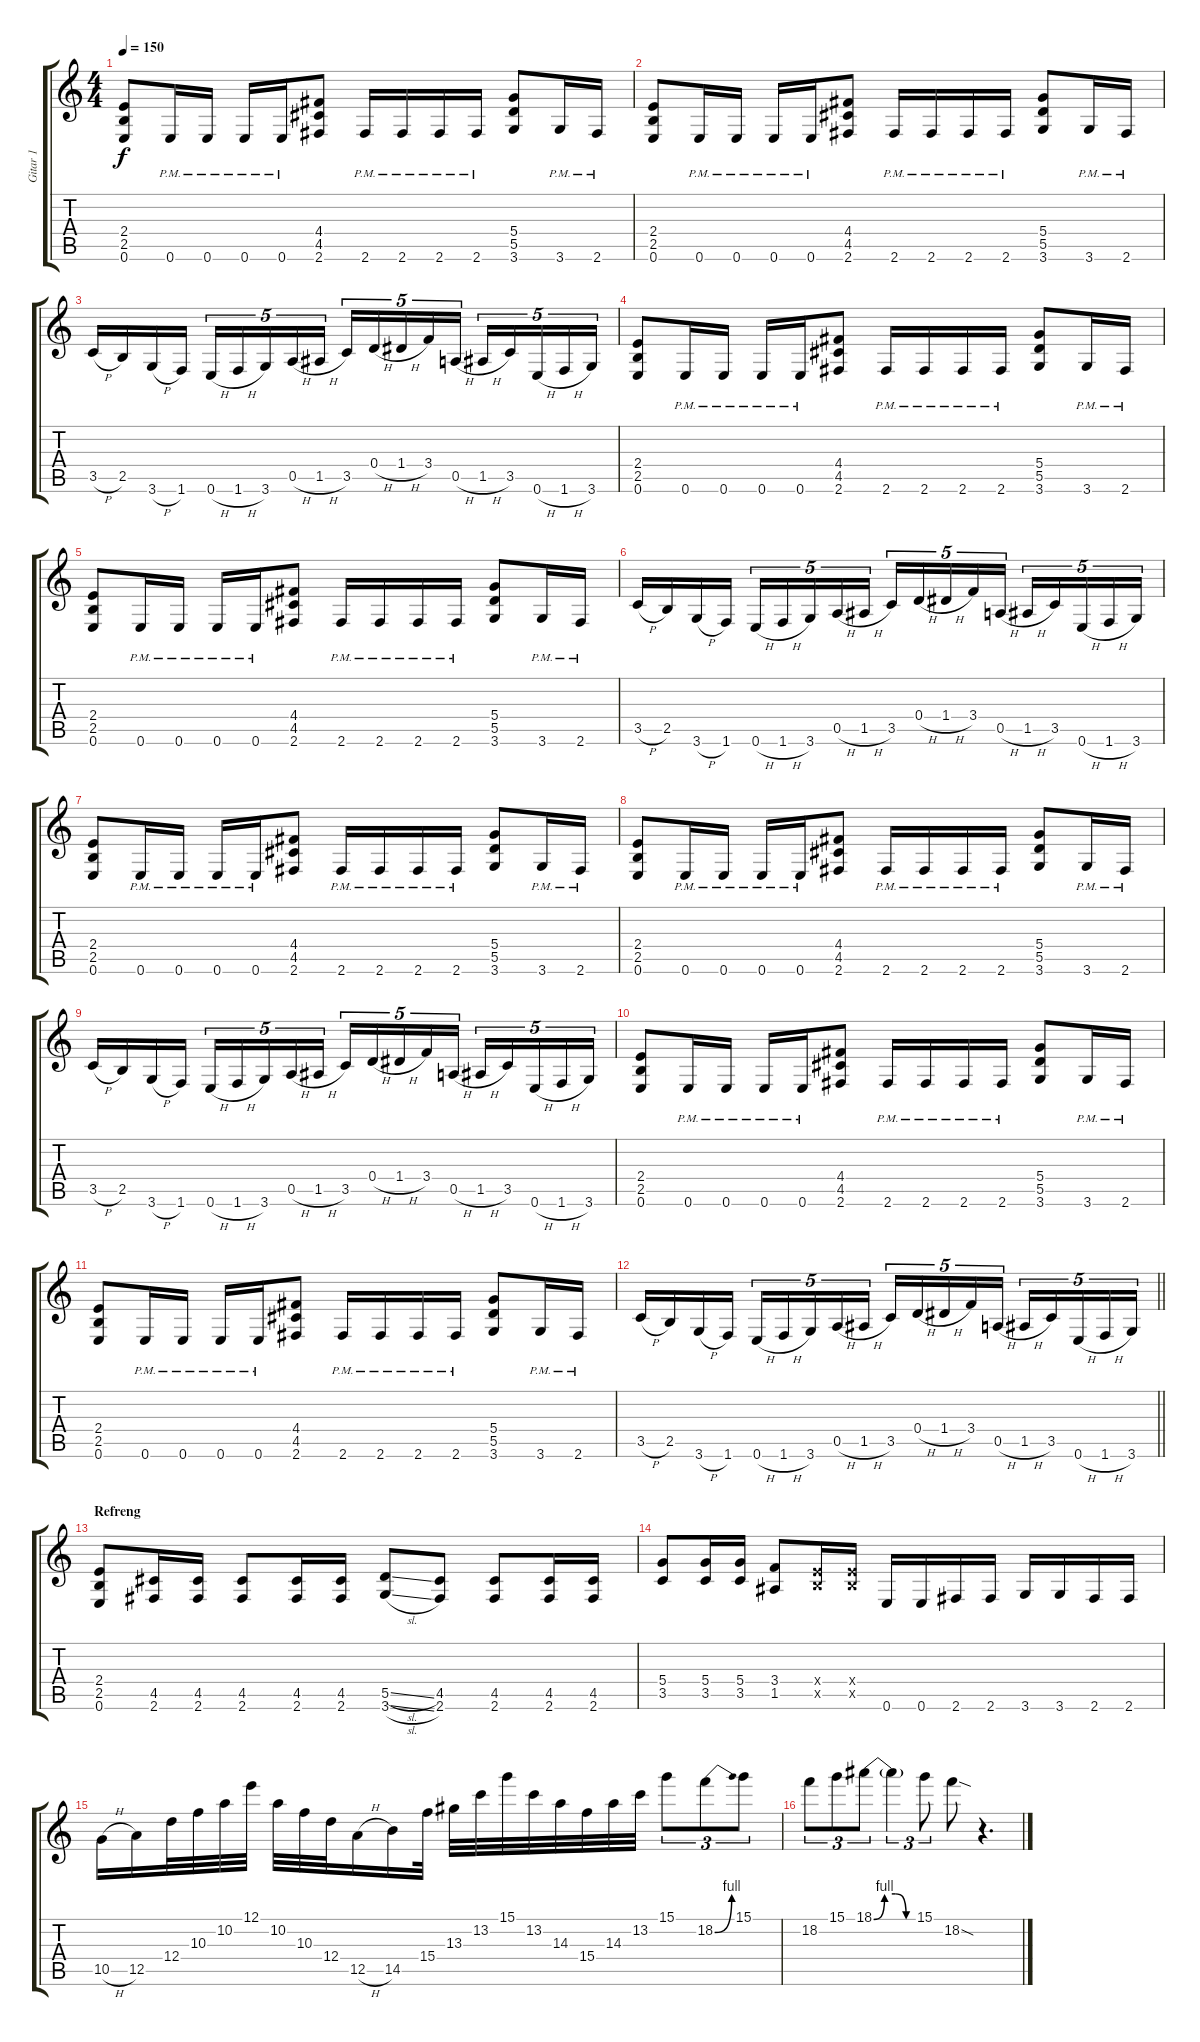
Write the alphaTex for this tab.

\track ("Gitar 1" "Gitar 1") {instrument overdrivenguitar}
\staff {score tabs}
\tuning (E4 B3 G3 D3 A2 E2) {hide}
\ts (4 4)
\tempo 150
\clef g2
\ks c
(2.4 2.5 0.6).8{dy f} 0.6{pm}.16 0.6{pm}.16 0.6{pm}.16 0.6{pm}.16 (4.4 4.5 2.6).8 2.6{pm}.16 2.6{pm}.16 2.6{pm}.16 2.6{pm}.16 (5.4 5.5 3.6).8 3.6{pm}.16 2.6{pm}.16 |
(2.4 2.5 0.6).8 0.6{pm}.16 0.6{pm}.16 0.6{pm}.16 0.6{pm}.16 (4.4 4.5 2.6).8 2.6{pm}.16 2.6{pm}.16 2.6{pm}.16 2.6{pm}.16 (5.4 5.5 3.6).8 3.6{pm}.16 2.6{pm}.16 |
3.5{h}.16 2.5.16 3.6{h}.16 1.6.16 0.6{h}.16{tu (5 4)} 1.6{h}.16{tu (5 4)} 3.6.16{tu (5 4)} 0.5{h}.16{tu (5 4)} 1.5{h}.16{tu (5 4)} 3.5.16{tu (5 4)} 0.4{h}.16{tu (5 4)} 1.4{h}.16{tu (5 4)} 3.4.16{tu (5 4)} 0.5{h}.16{tu (5 4)} 1.5{h}.16{tu (5 4)} 3.5.16{tu (5 4)} 0.6{h}.16{tu (5 4)} 1.6{h}.16{tu (5 4)} 3.6.16{tu (5 4)} |
(2.4 2.5 0.6).8 0.6{pm}.16 0.6{pm}.16 0.6{pm}.16 0.6{pm}.16 (4.4 4.5 2.6).8 2.6{pm}.16 2.6{pm}.16 2.6{pm}.16 2.6{pm}.16 (5.4 5.5 3.6).8 3.6{pm}.16 2.6{pm}.16 |
(2.4 2.5 0.6).8 0.6{pm}.16 0.6{pm}.16 0.6{pm}.16 0.6{pm}.16 (4.4 4.5 2.6).8 2.6{pm}.16 2.6{pm}.16 2.6{pm}.16 2.6{pm}.16 (5.4 5.5 3.6).8 3.6{pm}.16 2.6{pm}.16 |
3.5{h}.16 2.5.16 3.6{h}.16 1.6.16 0.6{h}.16{tu (5 4)} 1.6{h}.16{tu (5 4)} 3.6.16{tu (5 4)} 0.5{h}.16{tu (5 4)} 1.5{h}.16{tu (5 4)} 3.5.16{tu (5 4)} 0.4{h}.16{tu (5 4)} 1.4{h}.16{tu (5 4)} 3.4.16{tu (5 4)} 0.5{h}.16{tu (5 4)} 1.5{h}.16{tu (5 4)} 3.5.16{tu (5 4)} 0.6{h}.16{tu (5 4)} 1.6{h}.16{tu (5 4)} 3.6.16{tu (5 4)} |
(2.4 2.5 0.6).8 0.6{pm}.16 0.6{pm}.16 0.6{pm}.16 0.6{pm}.16 (4.4 4.5 2.6).8 2.6{pm}.16 2.6{pm}.16 2.6{pm}.16 2.6{pm}.16 (5.4 5.5 3.6).8 3.6{pm}.16 2.6{pm}.16 |
(2.4 2.5 0.6).8 0.6{pm}.16 0.6{pm}.16 0.6{pm}.16 0.6{pm}.16 (4.4 4.5 2.6).8 2.6{pm}.16 2.6{pm}.16 2.6{pm}.16 2.6{pm}.16 (5.4 5.5 3.6).8 3.6{pm}.16 2.6{pm}.16 |
3.5{h}.16 2.5.16 3.6{h}.16 1.6.16 0.6{h}.16{tu (5 4)} 1.6{h}.16{tu (5 4)} 3.6.16{tu (5 4)} 0.5{h}.16{tu (5 4)} 1.5{h}.16{tu (5 4)} 3.5.16{tu (5 4)} 0.4{h}.16{tu (5 4)} 1.4{h}.16{tu (5 4)} 3.4.16{tu (5 4)} 0.5{h}.16{tu (5 4)} 1.5{h}.16{tu (5 4)} 3.5.16{tu (5 4)} 0.6{h}.16{tu (5 4)} 1.6{h}.16{tu (5 4)} 3.6.16{tu (5 4)} |
(2.4 2.5 0.6).8 0.6{pm}.16 0.6{pm}.16 0.6{pm}.16 0.6{pm}.16 (4.4 4.5 2.6).8 2.6{pm}.16 2.6{pm}.16 2.6{pm}.16 2.6{pm}.16 (5.4 5.5 3.6).8 3.6{pm}.16 2.6{pm}.16 |
(2.4 2.5 0.6).8 0.6{pm}.16 0.6{pm}.16 0.6{pm}.16 0.6{pm}.16 (4.4 4.5 2.6).8 2.6{pm}.16 2.6{pm}.16 2.6{pm}.16 2.6{pm}.16 (5.4 5.5 3.6).8 3.6{pm}.16 2.6{pm}.16 |
\barLineRight lightlight
3.5{h}.16 2.5.16 3.6{h}.16 1.6.16 0.6{h}.16{tu (5 4)} 1.6{h}.16{tu (5 4)} 3.6.16{tu (5 4)} 0.5{h}.16{tu (5 4)} 1.5{h}.16{tu (5 4)} 3.5.16{tu (5 4)} 0.4{h}.16{tu (5 4)} 1.4{h}.16{tu (5 4)} 3.4.16{tu (5 4)} 0.5{h}.16{tu (5 4)} 1.5{h}.16{tu (5 4)} 3.5.16{tu (5 4)} 0.6{h}.16{tu (5 4)} 1.6{h}.16{tu (5 4)} 3.6.16{tu (5 4)} |
\section ("" "Refreng")
(2.4 2.5 0.6).8 (4.5 2.6).16 (4.5 2.6).16 (4.5 2.6).8 (4.5 2.6).16 (4.5 2.6).16 (5.5{sl} 3.6{sl}).8 (4.5 2.6).8 (4.5 2.6).8 (4.5 2.6).16 (4.5 2.6).16 |
(5.4 3.5).8 (5.4 3.5).16 (5.4 3.5).16 (3.4 1.5).8 (2.4{x} 2.5{x}).16 (2.4{x} 2.5{x}).16 0.6.16 0.6.16 2.6.16 2.6.16 3.6.16 3.6.16 2.6.16 2.6.16 |
10.5{h}.16 12.5.16 12.4.32 10.3.32 10.2.32 12.1.32 10.2.32 10.3.32 12.4.32 12.5{h}.16 14.5.16 15.4.32 13.3.32 13.2.32 15.1.32 13.2.32 14.3.32 15.4.32 14.3.32 13.2.32 15.1.8{tu (3 2)} 18.2{be (bend 0 0 60 4)}.8{tu (3 2)} 15.1.8{tu (3 2)} |
18.2.8{tu (3 2)} 15.1.8{tu (3 2)} 18.1{be (custom 0 0 15 4 30 4 45 0 60 0)}.8{tu (3 2)} 18.1{t}.4{tu (3 2)} 15.1.8{tu (3 2)} 18.2{sod}.8 r.4{d}
